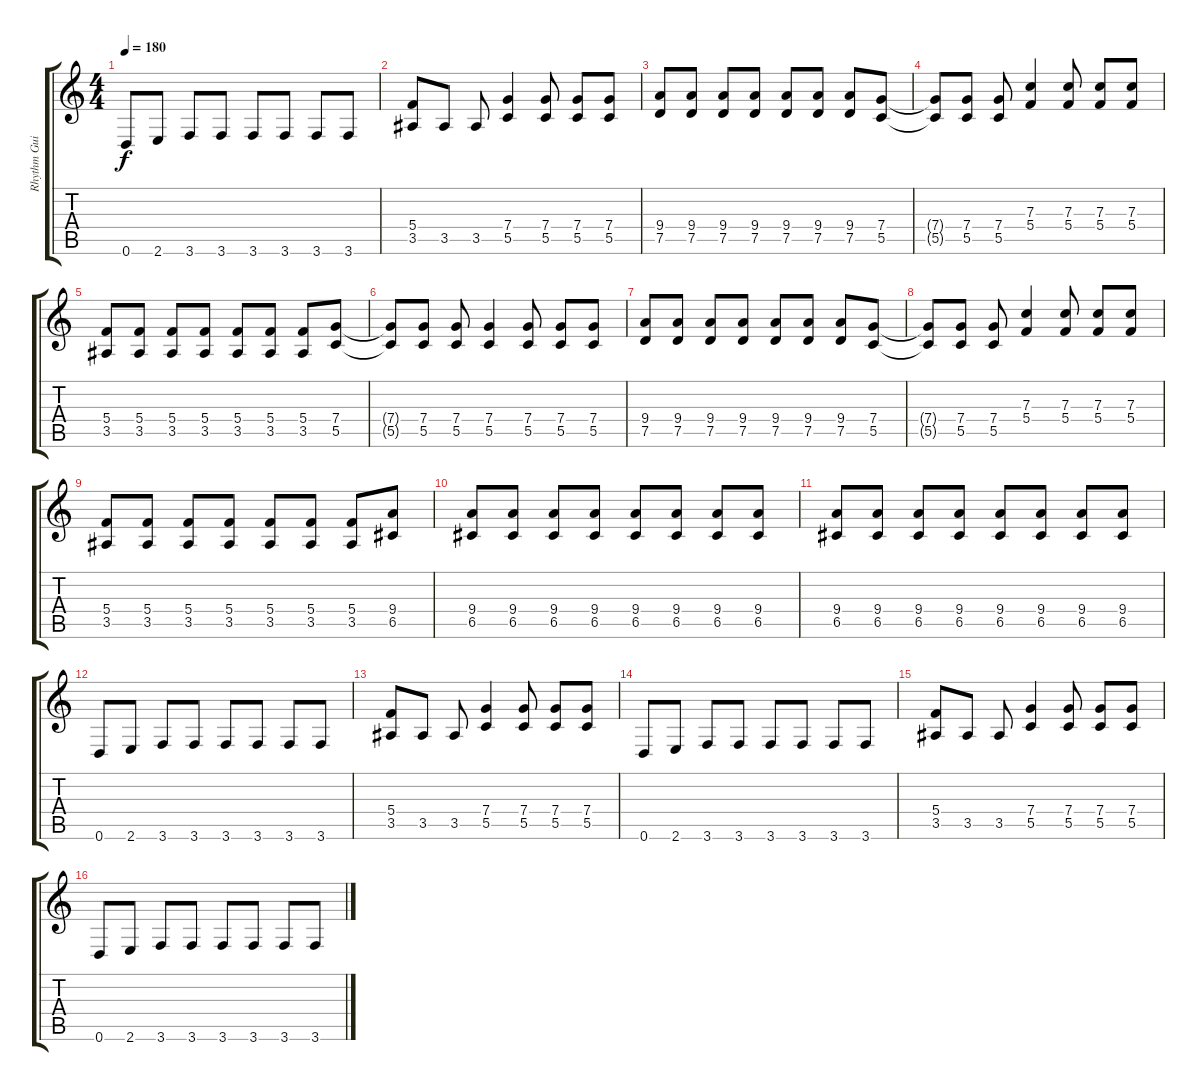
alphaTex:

\track ("Rhythm Guitar" "Rhythm Gui") {instrument distortionguitar}
\staff {score tabs}
\tuning (D4 A3 F3 C3 G2 D2) {hide}
\ts (4 4)
\tempo 180
\clef g2
\ks c
0.6.8{dy f} 2.6.8 3.6.8 3.6.8 3.6.8 3.6.8 3.6.8 3.6.8 |
(5.4 3.5).8 3.5.8 3.5.8 (7.4 5.5).4 (7.4 5.5).8 (7.4 5.5).8 (7.4 5.5).8 |
(9.4 7.5).8 (9.4 7.5).8 (9.4 7.5).8 (9.4 7.5).8 (9.4 7.5).8 (9.4 7.5).8 (9.4 7.5).8 (7.4 5.5).8 |
(7.4{t} 5.5{t}).8 (7.4 5.5).8 (7.4 5.5).8 (7.3 5.4).4 (7.3 5.4).8 (7.3 5.4).8 (7.3 5.4).8 |
(5.4 3.5).8 (5.4 3.5).8 (5.4 3.5).8 (5.4 3.5).8 (5.4 3.5).8 (5.4 3.5).8 (5.4 3.5).8 (7.4 5.5).8 |
(7.4{t} 5.5{t}).8 (7.4 5.5).8 (7.4 5.5).8 (7.4 5.5).4 (7.4 5.5).8 (7.4 5.5).8 (7.4 5.5).8 |
(9.4 7.5).8 (9.4 7.5).8 (9.4 7.5).8 (9.4 7.5).8 (9.4 7.5).8 (9.4 7.5).8 (9.4 7.5).8 (7.4 5.5).8 |
(7.4{t} 5.5{t}).8 (7.4 5.5).8 (7.4 5.5).8 (7.3 5.4).4 (7.3 5.4).8 (7.3 5.4).8 (7.3 5.4).8 |
(5.4 3.5).8 (5.4 3.5).8 (5.4 3.5).8 (5.4 3.5).8 (5.4 3.5).8 (5.4 3.5).8 (5.4 3.5).8 (9.4 6.5).8 |
(9.4 6.5).8 (9.4 6.5).8 (9.4 6.5).8 (9.4 6.5).8 (9.4 6.5).8 (9.4 6.5).8 (9.4 6.5).8 (9.4 6.5).8 |
(9.4 6.5).8 (9.4 6.5).8 (9.4 6.5).8 (9.4 6.5).8 (9.4 6.5).8 (9.4 6.5).8 (9.4 6.5).8 (9.4 6.5).8 |
0.6.8 2.6.8 3.6.8 3.6.8 3.6.8 3.6.8 3.6.8 3.6.8 |
(5.4 3.5).8 3.5.8 3.5.8 (7.4 5.5).4 (7.4 5.5).8 (7.4 5.5).8 (7.4 5.5).8 |
0.6.8 2.6.8 3.6.8 3.6.8 3.6.8 3.6.8 3.6.8 3.6.8 |
(5.4 3.5).8 3.5.8 3.5.8 (7.4 5.5).4 (7.4 5.5).8 (7.4 5.5).8 (7.4 5.5).8 |
0.6.8 2.6.8 3.6.8 3.6.8 3.6.8 3.6.8 3.6.8 3.6.8
